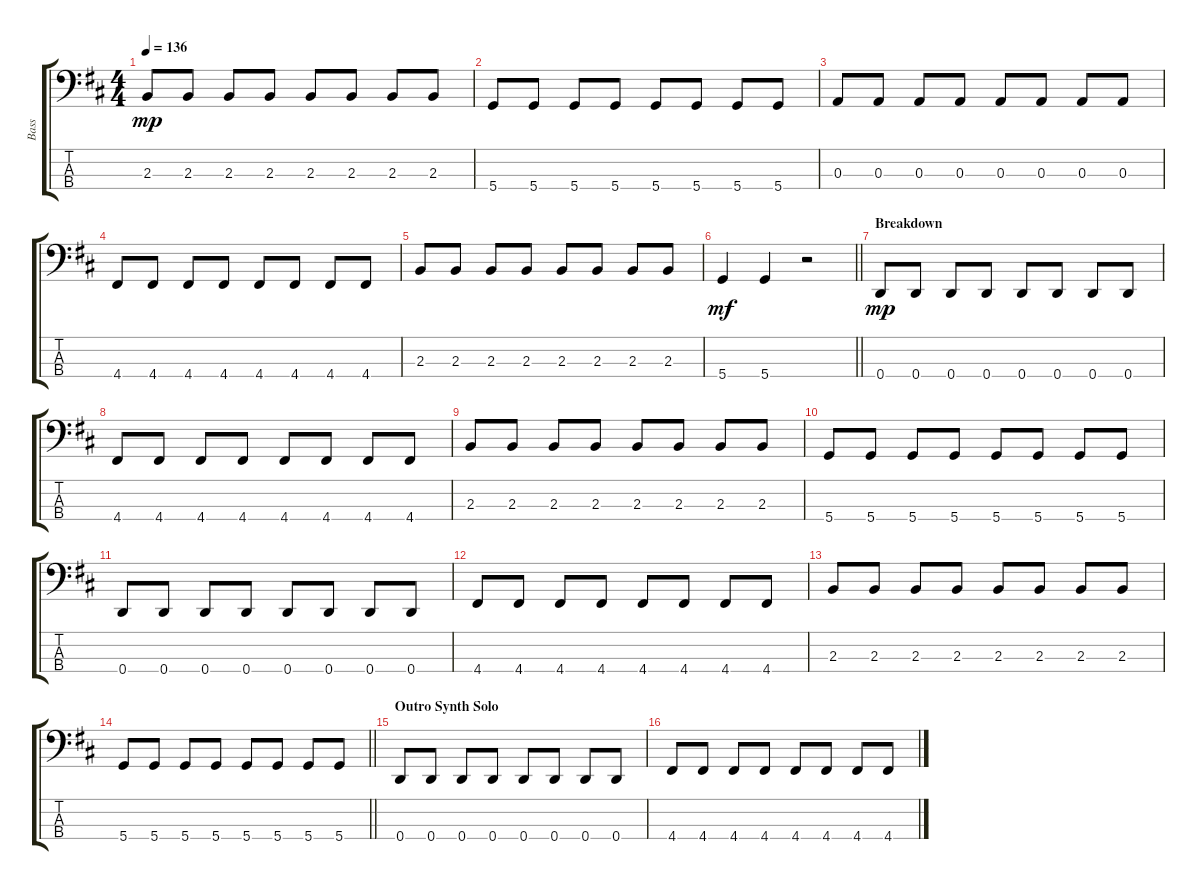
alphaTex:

\track ("Bass" "Bass") {instrument synthbass1}
\staff {score tabs}
\tuning (G2 D2 A1 D1) {hide}
\ts (4 4)
\tempo 136
\clef f4
\ks bminor
2.3.8{dy mp} 2.3.8 2.3.8 2.3.8 2.3.8 2.3.8 2.3.8 2.3.8 |
5.4.8 5.4.8 5.4.8 5.4.8 5.4.8 5.4.8 5.4.8 5.4.8 |
0.3.8 0.3.8 0.3.8 0.3.8 0.3.8 0.3.8 0.3.8 0.3.8 |
4.4.8 4.4.8 4.4.8 4.4.8 4.4.8 4.4.8 4.4.8 4.4.8 |
2.3.8 2.3.8 2.3.8 2.3.8 2.3.8 2.3.8 2.3.8 2.3.8 |
\barLineRight lightlight
5.4.4{dy mf} 5.4.4 r.2 |
\section ("" "Breakdown")
0.4.8{dy mp} 0.4.8 0.4.8 0.4.8 0.4.8 0.4.8 0.4.8 0.4.8 |
4.4.8 4.4.8 4.4.8 4.4.8 4.4.8 4.4.8 4.4.8 4.4.8 |
2.3.8 2.3.8 2.3.8 2.3.8 2.3.8 2.3.8 2.3.8 2.3.8 |
5.4.8 5.4.8 5.4.8 5.4.8 5.4.8 5.4.8 5.4.8 5.4.8 |
0.4.8 0.4.8 0.4.8 0.4.8 0.4.8 0.4.8 0.4.8 0.4.8 |
4.4.8 4.4.8 4.4.8 4.4.8 4.4.8 4.4.8 4.4.8 4.4.8 |
2.3.8 2.3.8 2.3.8 2.3.8 2.3.8 2.3.8 2.3.8 2.3.8 |
\barLineRight lightlight
5.4.8 5.4.8 5.4.8 5.4.8 5.4.8 5.4.8 5.4.8 5.4.8 |
\section ("" "Outro Synth Solo")
0.4.8 0.4.8 0.4.8 0.4.8 0.4.8 0.4.8 0.4.8 0.4.8 |
4.4.8 4.4.8 4.4.8 4.4.8 4.4.8 4.4.8 4.4.8 4.4.8
